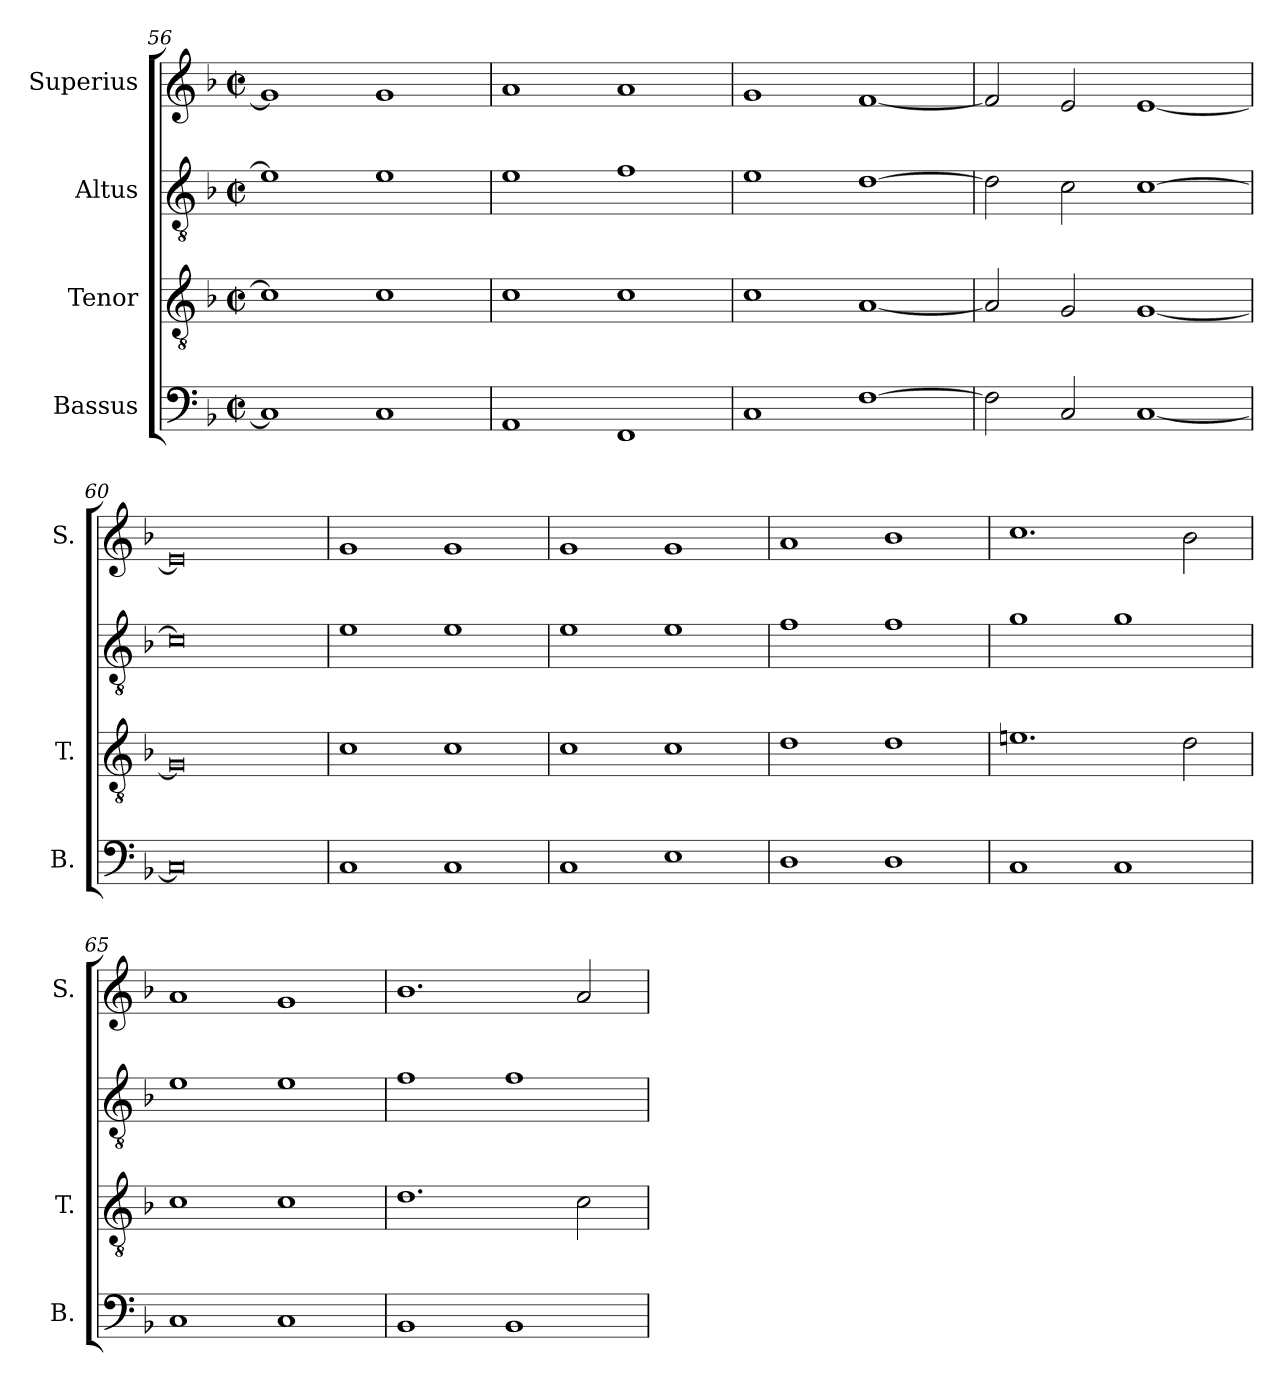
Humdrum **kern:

**kern	**kern	**kern	**kern
*part4	*part3	*part2	*part1
*staff4	*staff3	*staff2	*staff1
*I"Bassus	*I"Tenor	*I"Altus	*I"Superius
*I'B.	*I'T.	*	*I'S.
*clefF4	*clefGv2	*clefGv2	*clefG2
*	*ITrd7c12	*ITrd7c12	*
*k[b-]	*k[b-]	*k[b-]	*k[b-]
*F:	*F:	*F:	*F:
*M2/2	*M2/2	*M2/2	*M2/2
*met(c|)	*met(c|)	*met(c|)	*met(c|)
=56	=56	=56	=56
1Ci]	1Ci]	1Ei]	1gi]
1Ci	1Ci	1Ei	1gi
=57	=57	=57	=57
1AAi	1Ci	1Ei	1ai
1FFi	1Ci	1Fi	1ai
=58	=58	=58	=58
1Ci	1Ci	1Ei	1gi
[>1Fi	[<1AAi	[>1Di	[<1fi
=59	=59	=59	=59
2Fi\]	2AAi/]	2Di\]	2fi/]
2Ci/	2GGi/	2Ci\	2ei/
[<1Ci	[<1GGi	[>1Ci	[<1ei
!!LO:LB:g=z
=60	=60	=60	=60
0Ci]	0GGi]	0Ci]	0ei]
=61	=61	=61	=61
1Ci	1Ci	1Ei	1gi
1Ci	1Ci	1Ei	1gi
=62	=62	=62	=62
1Ci	1Ci	1Ei	1gi
1Ei	1Ci	1Ei	1gi
=63	=63	=63	=63
1Di	1Di	1Fi	1ai
1Di	1Di	1Fi	1b-i
=64	=64	=64	=64
1Ci	1.Eni	1Gi	1.cci
1Ci	.	1Gi	.
.	2Di\	.	2b-i\
=65	=65	=65	=65
1Ci	1Ci	1Ei	1ai
1Ci	1Ci	1Ei	1gi
=66	=66	=66	=66
1BB-i	1.Di	1Fi	1.b-i
1BB-i	.	1Fi	.
.	2Ci\	.	2ai/
=	=	=	=
*-	*-	*-	*-
